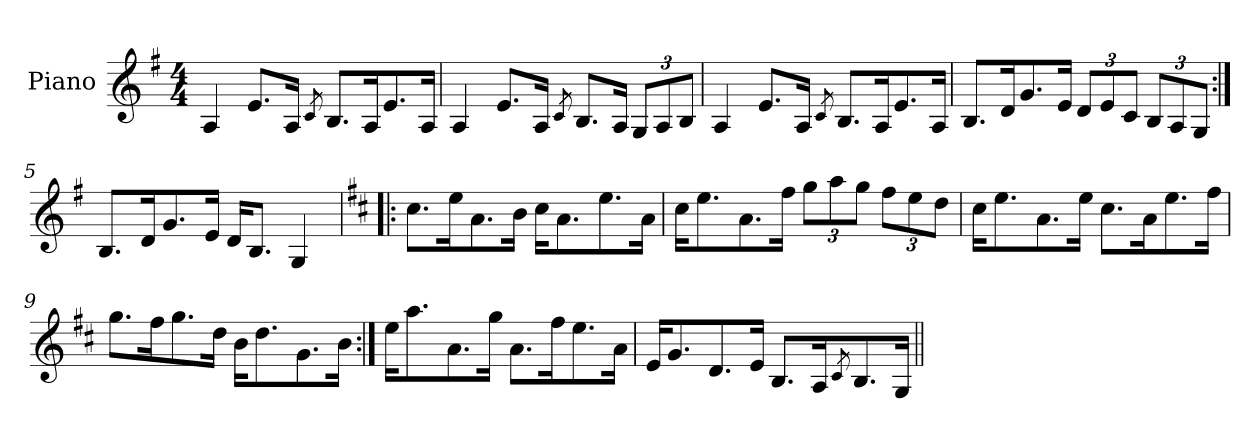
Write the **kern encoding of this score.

**kern
*part1
*staff1
*I"Piano
*I'Pno
*clefG2
*k[f#]
*A:dor
*M4/4
=1
4A/
8.e/L
16A/Jk
8qc/
8.B/L
16A/K
8.e/
16A/Jk
=2
4A/
8.e/L
16A/Jk
8qc/
8.B/L
16A/Jk
12G/L
12A/
12B/J
=3
4A/
8.e/L
16A/Jk
8qc/
8.B/L
16A/K
8.e/
16A/Jk
=4
8.B/L
16d/K
8.g/
16e/Jk
12d/L
12e/
12c/J
12B/L
12A/
12G/J
=5:|!
8.B/L
16d/K
8.g/
16e/Jk
16d/KL
8.B/J
4G/
=6!|:
*k[f#c#]
*A:mix
8.cc#\L
16ee\K
8.a\
16b\Jk
16cc#\KL
8.a\
8.ee\
16a\Jk
=7
16cc#\KL
8.ee\
8.a\
16ff#\Jk
12gg\L
12aa\
12gg\J
12ff#\L
12ee\
12dd\J
=8
16cc#\KL
8.ee\
8.a\
16ee\Jk
8.cc#\L
16a\K
8.ee\
16ff#\Jk
=9
8.gg\L
16ff#\K
8.gg\
16dd\Jk
16b\KL
8.dd\
8.g\
16b\Jk
=10:|!
16ee\KL
8.aa\
8.a\
16gg\Jk
8.a\L
16ff#\K
8.ee\
16a\Jk
=11
16e/KL
8.g/
8.d/
16e/Jk
8.B/L
16A/K
8qc#/
8.B/
16G/Jk
=||
*-
